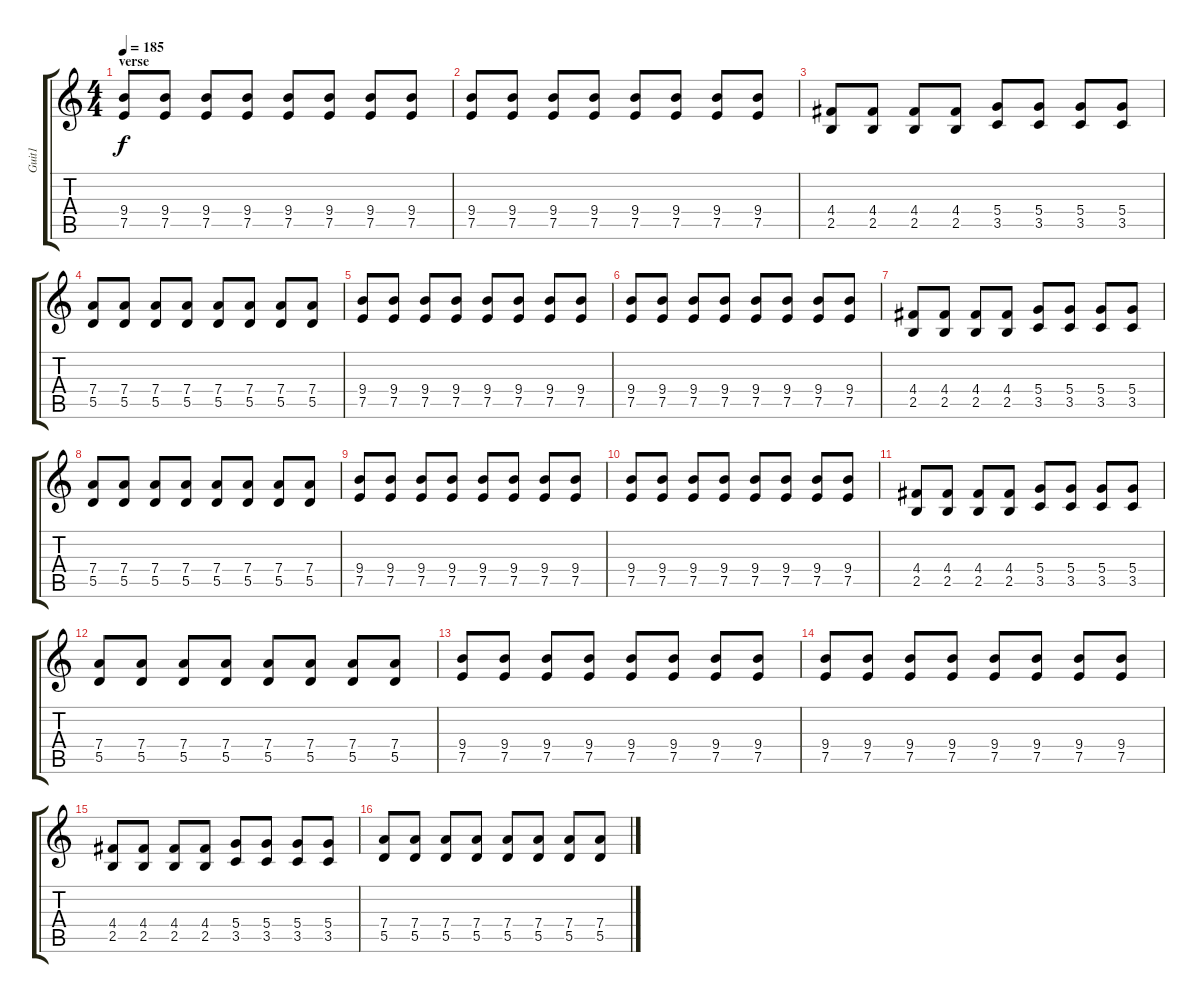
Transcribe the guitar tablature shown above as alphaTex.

\track ("Guit1" "Guit1") {instrument overdrivenguitar}
\staff {score tabs}
\tuning (E4 B3 G3 D3 A2 E2) {hide}
\ts (4 4)
\section ("" "verse")
\tempo 185
\clef g2
\ks c
(9.4 7.5).8{dy f} (9.4 7.5).8 (9.4 7.5).8 (9.4 7.5).8 (9.4 7.5).8 (9.4 7.5).8 (9.4 7.5).8 (9.4 7.5).8 |
(9.4 7.5).8 (9.4 7.5).8 (9.4 7.5).8 (9.4 7.5).8 (9.4 7.5).8 (9.4 7.5).8 (9.4 7.5).8 (9.4 7.5).8 |
(4.4 2.5).8 (4.4 2.5).8 (4.4 2.5).8 (4.4 2.5).8 (5.4 3.5).8 (5.4 3.5).8 (5.4 3.5).8 (5.4 3.5).8 |
(7.4 5.5).8 (7.4 5.5).8 (7.4 5.5).8 (7.4 5.5).8 (7.4 5.5).8 (7.4 5.5).8 (7.4 5.5).8 (7.4 5.5).8 |
(9.4 7.5).8 (9.4 7.5).8 (9.4 7.5).8 (9.4 7.5).8 (9.4 7.5).8 (9.4 7.5).8 (9.4 7.5).8 (9.4 7.5).8 |
(9.4 7.5).8 (9.4 7.5).8 (9.4 7.5).8 (9.4 7.5).8 (9.4 7.5).8 (9.4 7.5).8 (9.4 7.5).8 (9.4 7.5).8 |
(4.4 2.5).8 (4.4 2.5).8 (4.4 2.5).8 (4.4 2.5).8 (5.4 3.5).8 (5.4 3.5).8 (5.4 3.5).8 (5.4 3.5).8 |
(7.4 5.5).8 (7.4 5.5).8 (7.4 5.5).8 (7.4 5.5).8 (7.4 5.5).8 (7.4 5.5).8 (7.4 5.5).8 (7.4 5.5).8 |
(9.4 7.5).8 (9.4 7.5).8 (9.4 7.5).8 (9.4 7.5).8 (9.4 7.5).8 (9.4 7.5).8 (9.4 7.5).8 (9.4 7.5).8 |
(9.4 7.5).8 (9.4 7.5).8 (9.4 7.5).8 (9.4 7.5).8 (9.4 7.5).8 (9.4 7.5).8 (9.4 7.5).8 (9.4 7.5).8 |
(4.4 2.5).8 (4.4 2.5).8 (4.4 2.5).8 (4.4 2.5).8 (5.4 3.5).8 (5.4 3.5).8 (5.4 3.5).8 (5.4 3.5).8 |
(7.4 5.5).8 (7.4 5.5).8 (7.4 5.5).8 (7.4 5.5).8 (7.4 5.5).8 (7.4 5.5).8 (7.4 5.5).8 (7.4 5.5).8 |
(9.4 7.5).8 (9.4 7.5).8 (9.4 7.5).8 (9.4 7.5).8 (9.4 7.5).8 (9.4 7.5).8 (9.4 7.5).8 (9.4 7.5).8 |
(9.4 7.5).8 (9.4 7.5).8 (9.4 7.5).8 (9.4 7.5).8 (9.4 7.5).8 (9.4 7.5).8 (9.4 7.5).8 (9.4 7.5).8 |
(4.4 2.5).8 (4.4 2.5).8 (4.4 2.5).8 (4.4 2.5).8 (5.4 3.5).8 (5.4 3.5).8 (5.4 3.5).8 (5.4 3.5).8 |
(7.4 5.5).8 (7.4 5.5).8 (7.4 5.5).8 (7.4 5.5).8 (7.4 5.5).8 (7.4 5.5).8 (7.4 5.5).8 (7.4 5.5).8
